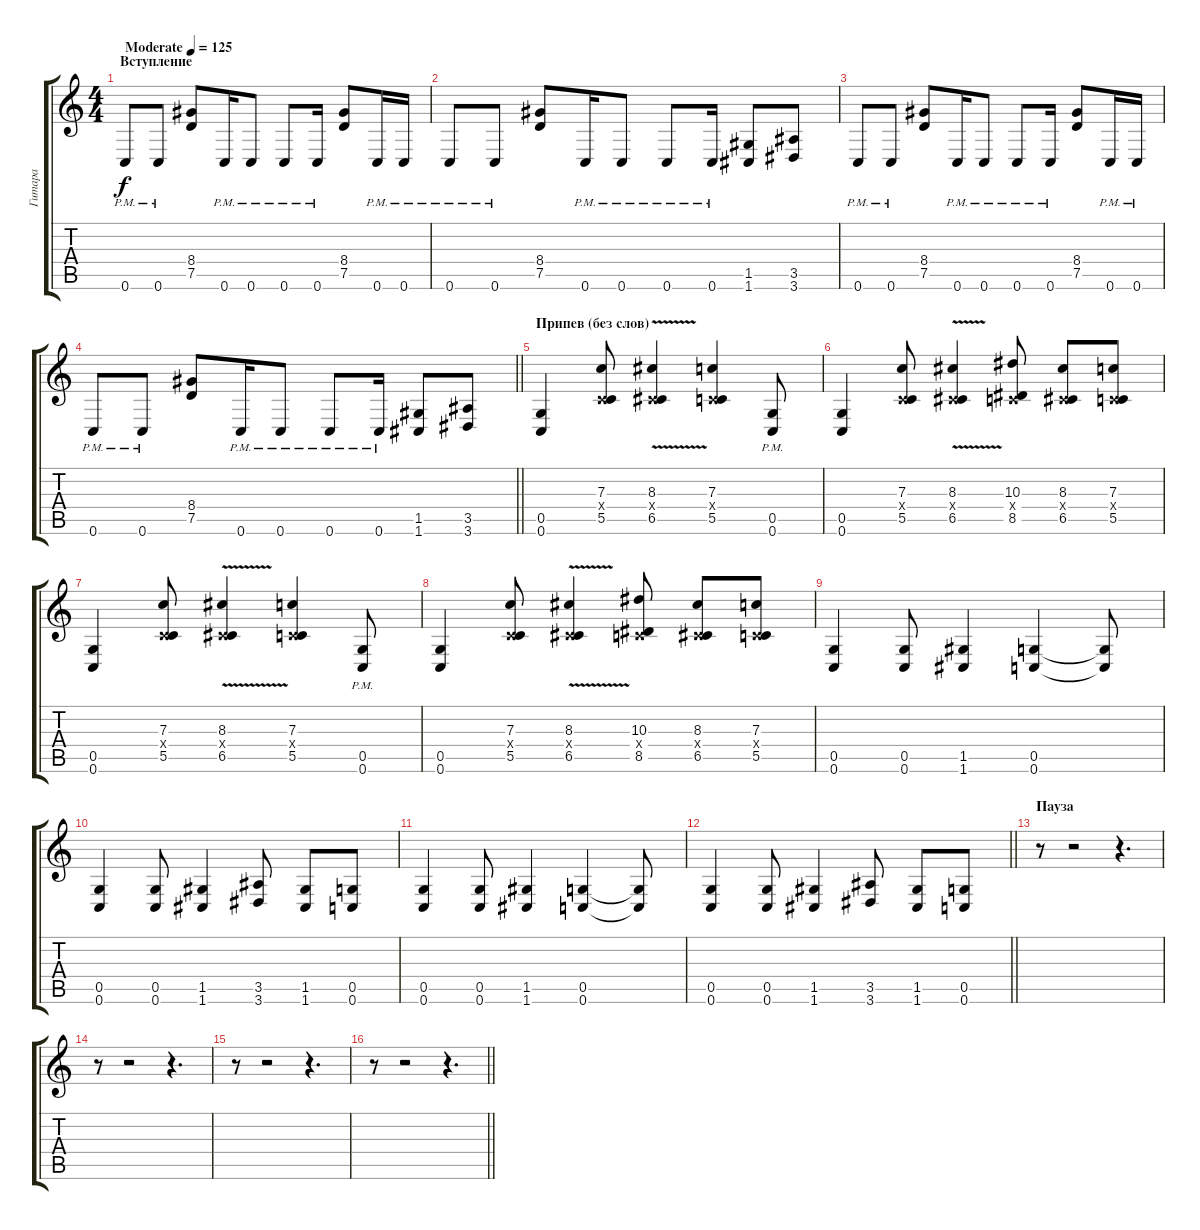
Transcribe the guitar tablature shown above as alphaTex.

\track ("Гитара" "Гитара") {instrument distortionguitar}
\staff {score tabs}
\tuning (D4 A3 F3 C3 G2 C2) {hide}
\ts (4 4)
\section ("" "Вступление")
\tempo (125 "Moderate")
\clef g2
\ks c
0.6{pm}.8{dy f instrument distortionguitar} 0.6{pm}.8 (8.4 7.5).8 0.6{pm}.16 0.6{pm}.8 0.6{pm}.8 0.6{pm}.16 (8.4 7.5).8 0.6{pm}.16 0.6{pm}.16 |
0.6{pm}.8 0.6{pm}.8 (8.4 7.5).8 0.6{pm}.16 0.6{pm}.8 0.6{pm}.8 0.6{pm}.16 (1.5 1.6).8 (3.5 3.6).8 |
0.6{pm}.8 0.6{pm}.8 (8.4 7.5).8 0.6{pm}.16 0.6{pm}.8 0.6{pm}.8 0.6{pm}.16 (8.4 7.5).8 0.6{pm}.16 0.6{pm}.16 |
\barLineRight lightlight
0.6{pm}.8 0.6{pm}.8 (8.4 7.5).8 0.6{pm}.16 0.6{pm}.8 0.6{pm}.8 0.6{pm}.16 (1.5 1.6).8 (3.5 3.6).8 |
\section ("" "Припев (без слов)")
(0.5 0.6).4 (7.3 0.4{x} 5.5).8 (8.3{v} 0.4{x} 6.5{v}).4 (7.3 0.4{x} 5.5).4 (0.5{pm} 0.6{pm}).8 |
(0.5 0.6).4 (7.3 0.4{x} 5.5).8 (8.3{v} 0.4{x} 6.5{v}).4 (10.3 0.4{x} 8.5).8 (8.3 0.4{x} 6.5).8 (7.3 0.4{x} 5.5).8 |
(0.5 0.6).4 (7.3 0.4{x} 5.5).8 (8.3{v} 0.4{x} 6.5{v}).4 (7.3 0.4{x} 5.5).4 (0.5{pm} 0.6{pm}).8 |
(0.5 0.6).4 (7.3 0.4{x} 5.5).8 (8.3{v} 0.4{x} 6.5{v}).4 (10.3 0.4{x} 8.5).8 (8.3 0.4{x} 6.5).8 (7.3 0.4{x} 5.5).8 |
(0.5 0.6).4 (0.5 0.6).8 (1.5 1.6).4 (0.5 0.6).4 (0.5{t} 0.6{t}).8 |
(0.5 0.6).4 (0.5 0.6).8 (1.5 1.6).4 (3.5 3.6).8 (1.5 1.6).8 (0.5 0.6).8 |
(0.5 0.6).4 (0.5 0.6).8 (1.5 1.6).4 (0.5 0.6).4 (0.5{t} 0.6{t}).8 |
\barLineRight lightlight
(0.5 0.6).4 (0.5 0.6).8 (1.5 1.6).4 (3.5 3.6).8 (1.5 1.6).8 (0.5 0.6).8 |
\section ("" "Пауза")
r.8 r.2 r.4{d} |
r.8 r.2 r.4{d} |
r.8 r.2 r.4{d} |
\barLineRight lightlight
r.8 r.2 r.4{d}
